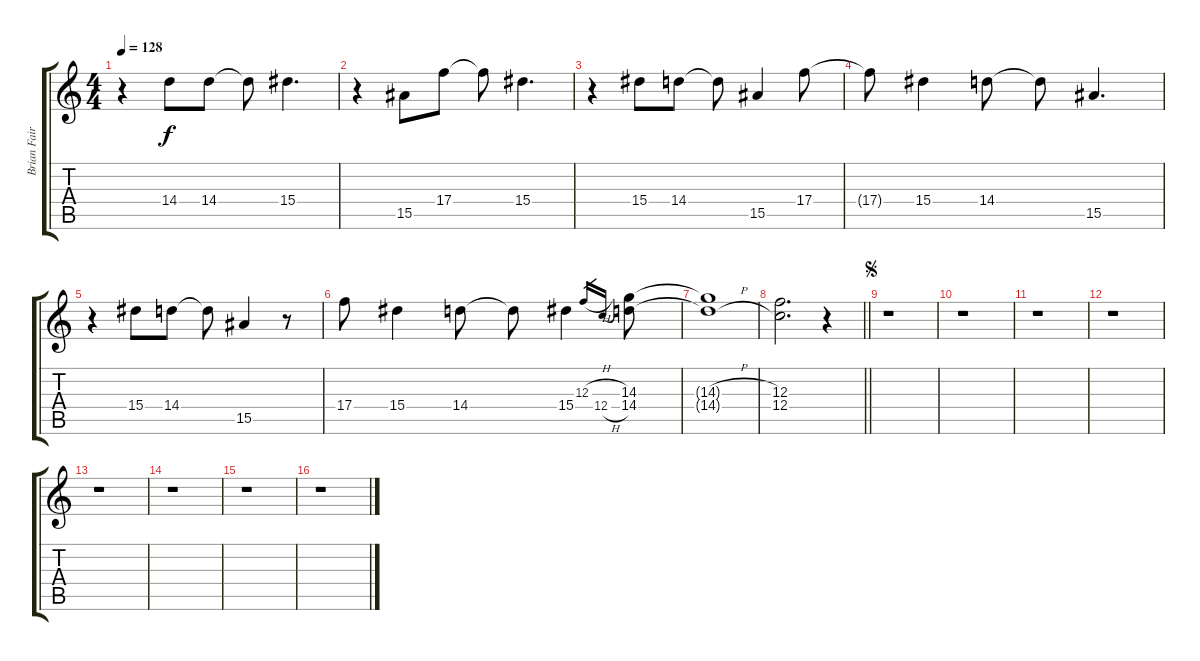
\track ("Brian Fair Vocals" "Brian Fair") {instrument distortionguitar}
\staff {score tabs}
\tuning (D4 A3 F3 C3 G2 D2) {hide}
\ts (4 4)
\tempo 128
\clef g2
\ks c
r.4{dy f} 14.4.8 14.4.8 14.4{t}.8 15.4.4{d} |
r.4 15.5.8 17.4.8 17.4{t}.8 15.4.4{d} |
r.4 15.4.8 14.4.8 14.4{t}.8 15.5.4 17.4.8 |
17.4{t}.8 15.4.4 14.4.8 14.4{t}.8 15.5.4{d} |
r.4 15.4.8 14.4.8 14.4{t}.8 15.5.4 r.8 |
17.4.8 15.4.4 14.4.8 14.4{t}.8 15.4.4 12.3{h}.16{gr} 12.4{h}.16{gr} (14.3 14.4).8 |
(14.3{h t} 14.4{h t}).1 |
\barLineRight lightlight
(12.3 12.4).2{d} r.4 |
\jump segno
r.1 |
r.1 |
r.1 |
r.1 |
r.1 |
r.1 |
r.1 |
r.1
